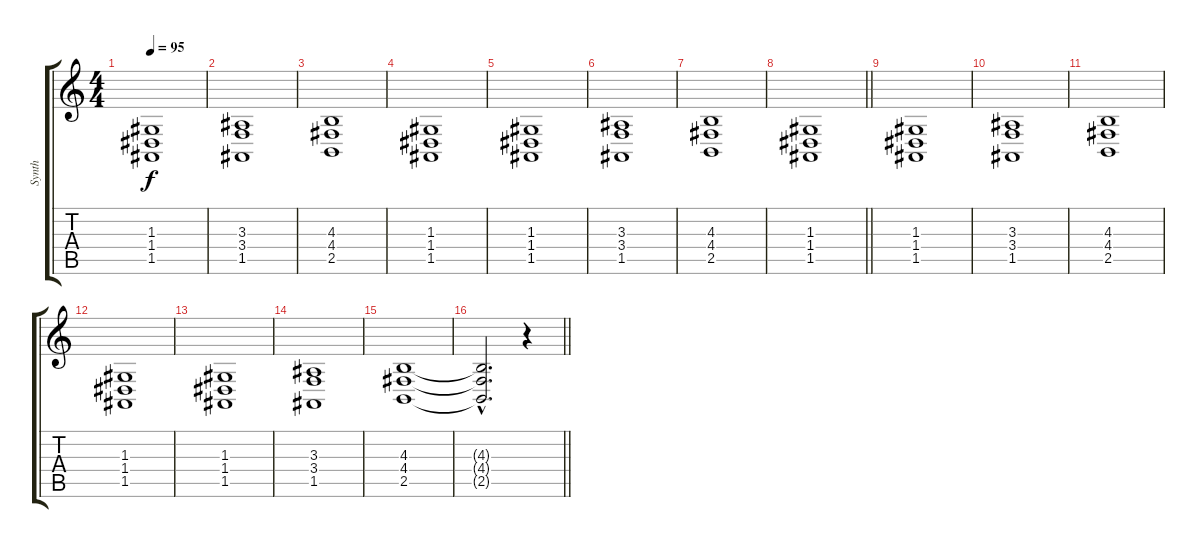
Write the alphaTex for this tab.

\track ("Synth" "Synth") {instrument stringensemble1}
\staff {score tabs}
\tuning (E4 B3 G3 D3 A2 E2) {hide}
\ts (4 4)
\tempo 95
\clef g2
\ks c
(1.3 1.4 1.5).1{dy f instrument stringensemble1} |
(3.3 3.4 1.5).1 |
(4.3 4.4 2.5).1 |
(1.3 1.4 1.5).1 |
(1.3 1.4 1.5).1 |
(3.3 3.4 1.5).1 |
(4.3 4.4 2.5).1 |
\barLineRight lightlight
(1.3 1.4 1.5).1 |
(1.3 1.4 1.5).1 |
(3.3 3.4 1.5).1 |
(4.3 4.4 2.5).1 |
(1.3 1.4 1.5).1 |
(1.3 1.4 1.5).1 |
(3.3 3.4 1.5).1 |
(4.3 4.4 2.5).1 |
\barLineRight lightlight
(4.3{hac t} 4.4{hac t} 2.5{hac t}).2{d} r.4
